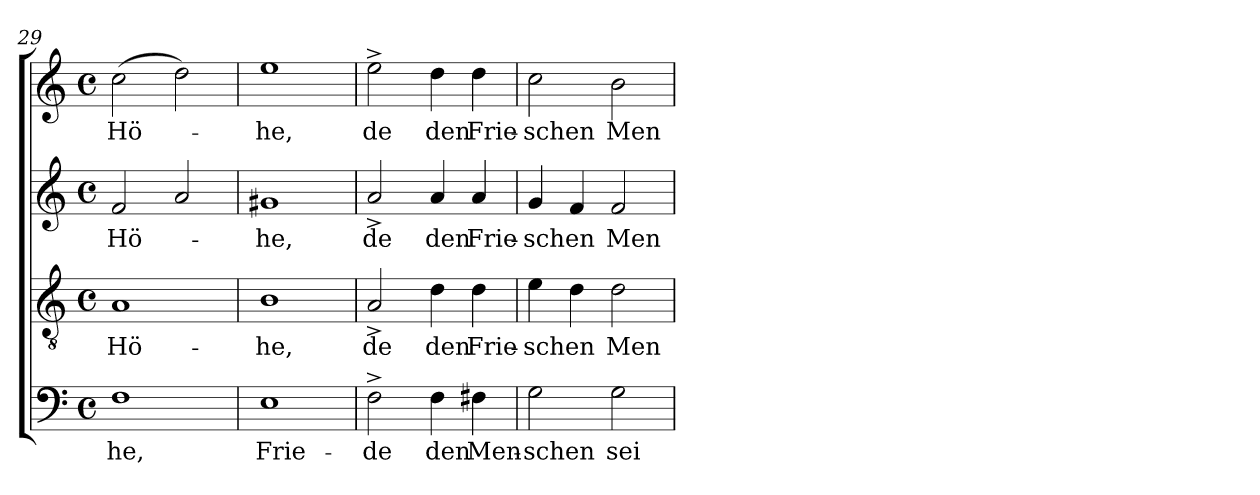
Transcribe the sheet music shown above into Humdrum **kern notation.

**kern	**text	**kern	**text	**kern	**text	**kern	**text
*part1	*part1	*part1	*part1	*part1	*part1	*part1	*part1
*staff4	*staff4	*staff3	*staff3	*staff2	*staff2	*staff1	*staff1
*clefF4	*	*clefGv2	*	*clefG2	*	*clefG2	*
*k[]	*	*k[]	*	*k[]	*	*k[]	*
*C:	*	*C:	*	*C:	*	*C:	*
*M4/4	*	*M4/4	*	*M4/4	*	*M4/4	*
*met(c)	*	*met(c)	*	*met(c)	*	*met(c)	*
=29	=29	=29	=29	=29	=29	=29	=29
!	!LO:LY:b	!	!LO:LY:b	!	!LO:LY:b	!	!LO:LY:b
1F	-he,	1A	-Hö-	2f/	-Hö-	(>2cc\	-Hö-
.	.	.	.	2a/	.	2dd\)	.
=30	=30	=30	=30	=30	=30	=30	=30
!	!LO:LY:b	!	!LO:LY:b	!	!LO:LY:b	!	!LO:LY:b
1E	Frie-	1B	he,	1g#X	he,	1ee	he,
=31	=31	=31	=31	=31	=31	=31	=31
!	!LO:LY:b	!	!LO:LY:b	!	!LO:LY:b	!	!LO:LY:b
2F^>\	-de	2A^>/	-de	2a^>/	-de	2ee^>\	-de
!	!LO:LY:b	!	!LO:LY:b	!	!LO:LY:b	!	!LO:LY:b
4F\	den	4d\	den	4a/	den	4dd\	den
!	!LO:LY:b	!	!LO:LY:b	!	!LO:LY:b	!	!LO:LY:b
4F#X\	Men-	4d\	Frie-	4a/	Frie-	4dd\	Frie-
=32	=32	=32	=32	=32	=32	=32	=32
!	!LO:LY:b	!	!LO:LY:b	!	!LO:LY:b	!	!LO:LY:b
2G\	-schen	4e\	-schen	4g/	-schen	2cc\	-schen
.	.	4d\	.	4f/	.	.	.
!	!LO:LY:b	!	!LO:LY:b	!	!LO:LY:b	!	!LO:LY:b
2G\	sei-	2d\	Men-	2f/	Men-	2b\	Men-
=	=	=	=	=	=	=	=
*-	*-	*-	*-	*-	*-	*-	*-
